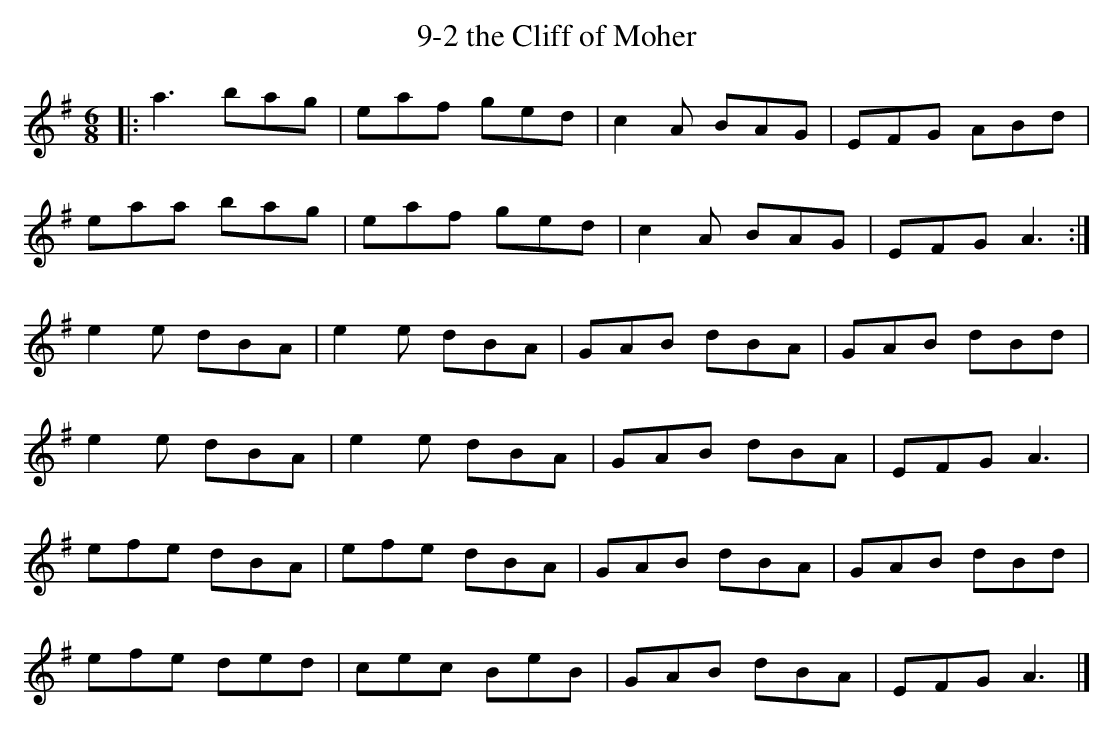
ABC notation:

X:1
T: 9-2 the Cliff of Moher
M: 6/8
L:1/8
K: Ador
[|:a3 bag| eaf ged| c2A BAG| EFG ABd|
eaa bag| eaf ged|c2A BAG| EFG A3:|
e2e dBA| e2e dBA| GAB dBA| GAB dBd|
e2e dBA| e2e dBA| GAB dBA| EFG A3|
efe dBA| efe dBA|GAB dBA| GAB dBd|
efe ded| cec BeB| GAB dBA| EFG A3|]
